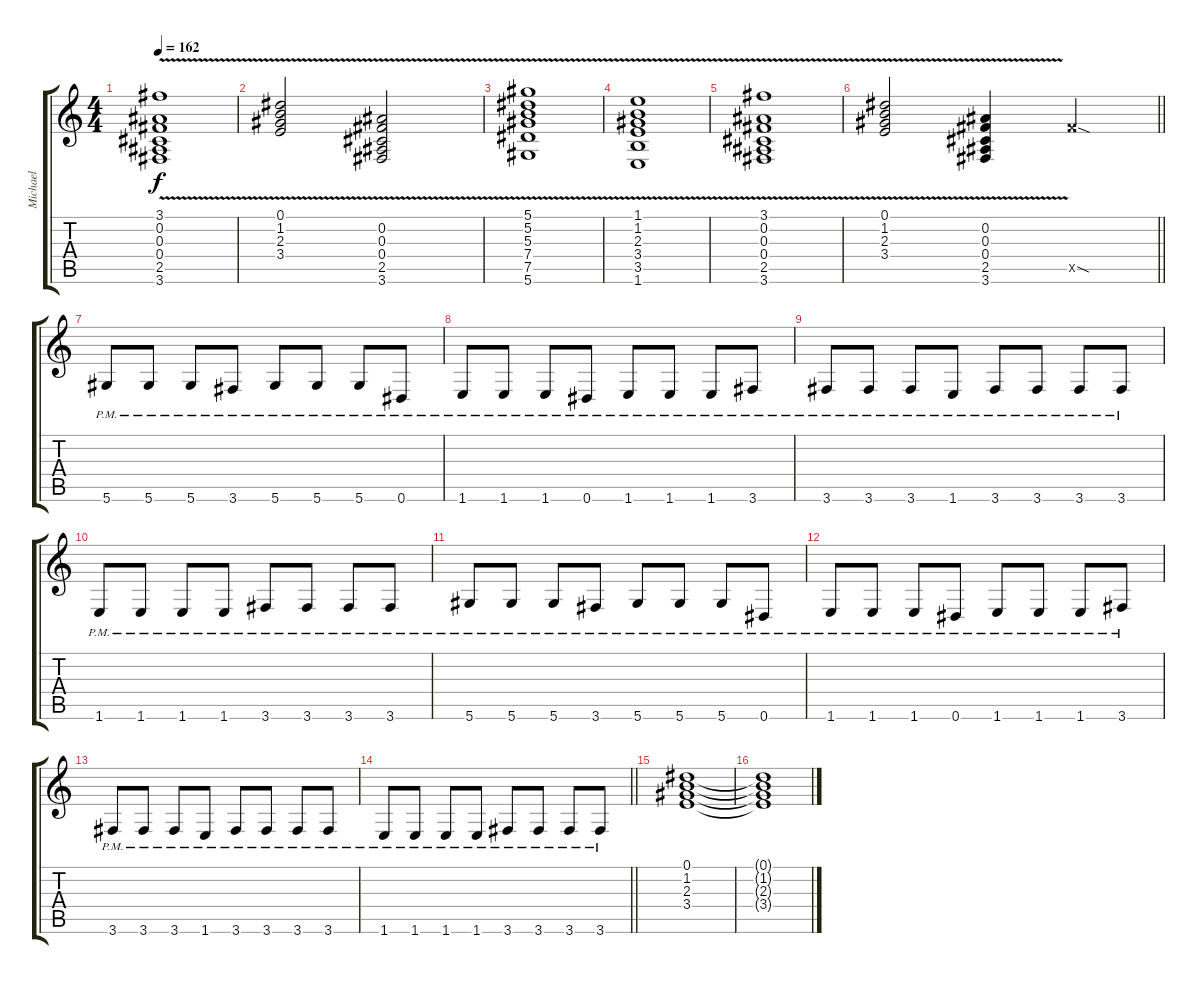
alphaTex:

\track ("Michael" "Michael") {instrument distortionguitar}
\staff {score tabs}
\tuning (Eb4 Bb3 Gb3 Db3 Ab2 Eb2) {hide}
\ts (4 4)
\tempo 162
\clef g2
\ks aminor
(3.1{v} 0.2{v} 0.3{v} 0.4{v} 2.5{v} 3.6{v}).1{dy f} |
(0.1{v} 1.2{v} 2.3{v} 3.4{v}).2 (0.2{v} 0.3{v} 0.4{v} 2.5{v} 3.6{v}).2 |
(5.1{v} 5.2{v} 5.3{v} 7.4{v} 7.5{v} 5.6{v}).1 |
(1.1{v} 1.2{v} 2.3{v} 3.4{v} 3.5{v} 1.6{v}).1 |
(3.1{v} 0.2{v} 0.3{v} 0.4{v} 2.5{v} 3.6{v}).1 |
\barLineRight lightlight
(0.1{v} 1.2{v} 2.3{v} 3.4{v}).2 (0.2{v} 0.3{v} 0.4{v} 2.5{v} 3.6{v}).4 10.5{sod x}.4 |
5.6{pm}.8{instrument distortionguitar} 5.6{pm}.8 5.6{pm}.8 3.6{pm}.8 5.6{pm}.8 5.6{pm}.8 5.6{pm}.8 0.6{pm}.8 |
1.6{pm}.8 1.6{pm}.8 1.6{pm}.8 0.6{pm}.8 1.6{pm}.8 1.6{pm}.8 1.6{pm}.8 3.6{pm}.8 |
3.6{pm}.8 3.6{pm}.8 3.6{pm}.8 1.6{pm}.8 3.6{pm}.8 3.6{pm}.8 3.6{pm}.8 3.6{pm}.8 |
1.6{pm}.8 1.6{pm}.8 1.6{pm}.8 1.6{pm}.8 3.6{pm}.8 3.6{pm}.8 3.6{pm}.8 3.6{pm}.8 |
5.6{pm}.8 5.6{pm}.8 5.6{pm}.8 3.6{pm}.8 5.6{pm}.8 5.6{pm}.8 5.6{pm}.8 0.6{pm}.8 |
1.6{pm}.8 1.6{pm}.8 1.6{pm}.8 0.6{pm}.8 1.6{pm}.8 1.6{pm}.8 1.6{pm}.8 3.6{pm}.8 |
3.6{pm}.8 3.6{pm}.8 3.6{pm}.8 1.6{pm}.8 3.6{pm}.8 3.6{pm}.8 3.6{pm}.8 3.6{pm}.8 |
\barLineRight lightlight
1.6{pm}.8 1.6{pm}.8 1.6{pm}.8 1.6{pm}.8 3.6{pm}.8 3.6{pm}.8 3.6{pm}.8 3.6{pm}.8 |
(0.1 1.2 2.3 3.4).1{instrument electricguitarclean} |
(0.1{t} 1.2{t} 2.3{t} 3.4{t}).1
